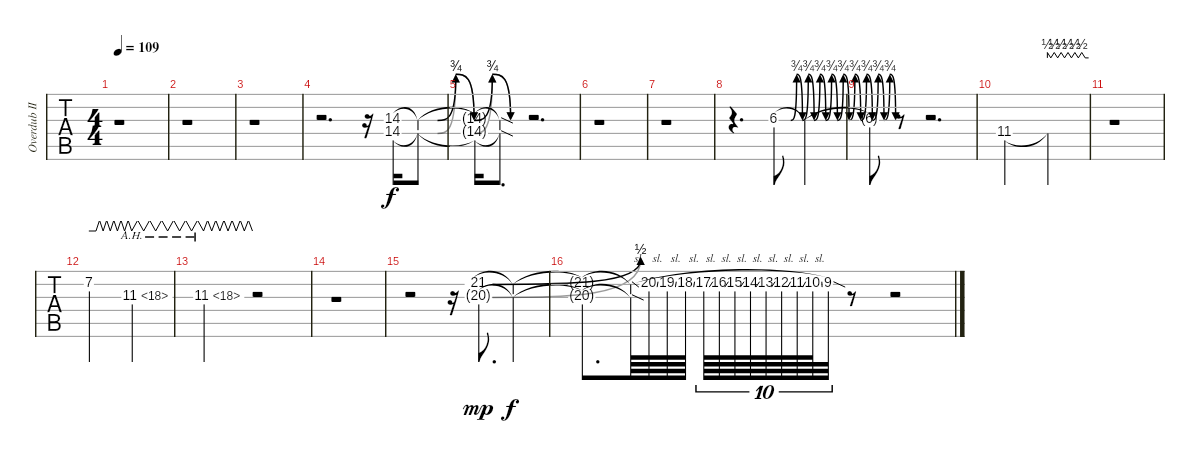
\track ("Overdub II" "Overdub II") {instrument distortionguitar}
\staff {tabs}
\tuning (E4 B3 G3 D3 A2 E2) {hide}
\ts (4 4)
\tempo 109
\clef g2
\ks f#minor
r.1{dy f} |
r.1 |
r.1 |
r.2{d volume 0} r.16 (14.3 14.4).16 (14.3{be (custom 0 0 10 0 20 3 30 0 40 3 50 0 60 0) t} 14.4{be (custom 0 0 10 0 20 3 30 0 40 3 50 0 60 0) t}).8 |
(14.3{t} 14.4{t}).16{volume 16} (14.3{sod t} 14.4{sod t}).8{d} r.2{d} |
r.1 |
r.1 |
r.4{d volume 0} 6.3{be (custom 0 0 6 0 9 3 12 0 15 3 18 0 21 3 24 0 27 3 30 0 33 3 36 0 39 3 42 0 45 3 48 0 51 3 54 0 57 3 60 0)}.8 6.3{t}.2 |
6.3{t}.8{volume 16} r.8 r.2{d} |
11.4.2{volume 0} 11.4{t}.2{tbe (custom default 0 2 5 0 10 2 15 0 20 2 25 0 30 2 35 0 40 2 45 0 50 2 55 0 60 0) volume 16} |
r.1 |
7.2.2{tbe (custom default 0 0 10 0 15 4 20 0 25 4 30 0 35 4 40 0 45 4 50 0 55 4 60 0) volume 0} 11.3{ah 7}.2{tbe (custom default 0 0 5 4 10 0 15 4 20 0 25 4 30 0 35 4 40 0 45 4 50 0 55 4 60 0)} |
11.3{ah 7}.2{tbe (custom default 0 0 5 4 10 0 15 4 20 0 25 4 30 0 35 4 40 0 45 4 50 0 55 4 60 0) volume 16} r.2 |
r.1 |
r.2 r.16 (21.2{be (bend 0 0 60 2)} 20.3{be (bend 0 0 60 2) g}).8{d dy mp} (21.2{t} 20.3{t}).4{dy f} |
(21.2{t} 20.3{t}).8{d} (21.2{sl t} 20.3{sod t}).64 20.2{sl}.64 19.2{sl}.64 18.2{sl}.64 17.2{sl}.64{tu (10 8)} 16.2{sl}.64{tu (10 8)} 15.2{sl}.64{tu (10 8)} 14.2{sl}.64{tu (10 8)} 13.2{sl}.64{tu (10 8)} 12.2{sl}.64{tu (10 8)} 11.2{sl}.64{tu (10 8)} 10.2{sl}.64{tu (10 8)} 9.2{sod}.32{tu (10 8)} r.8 r.2
